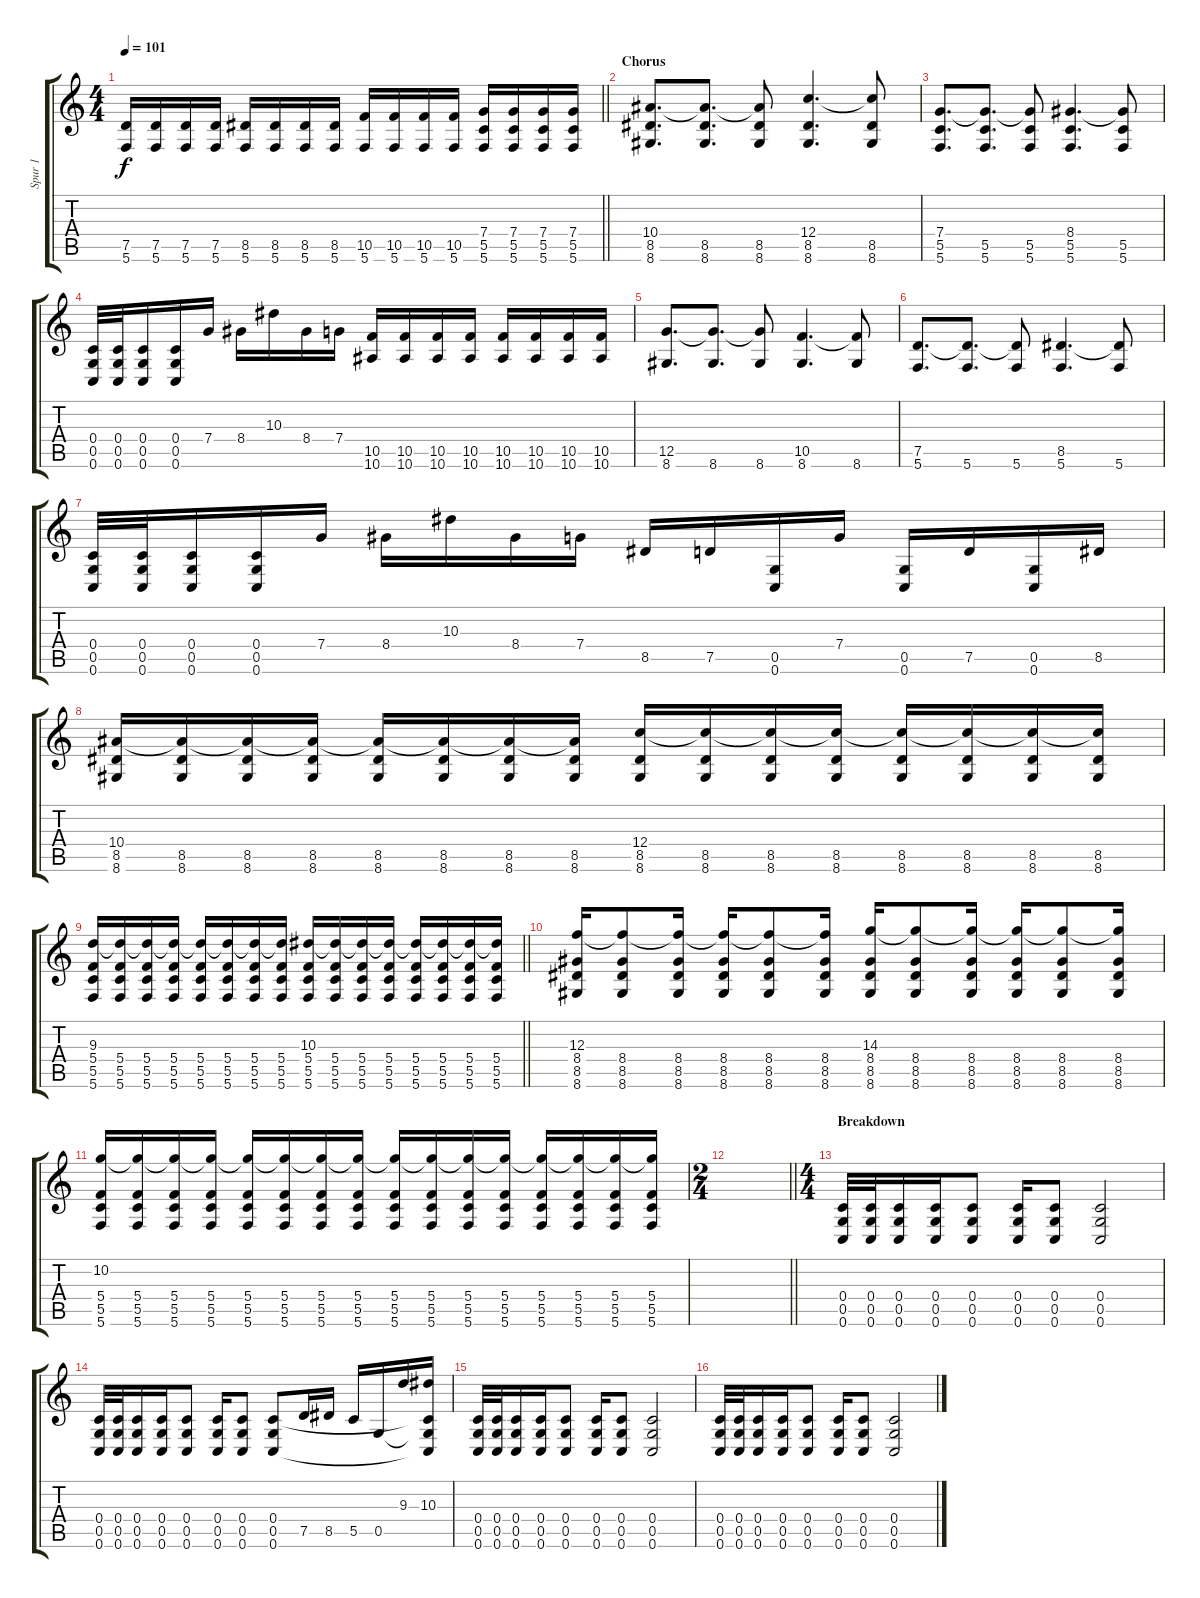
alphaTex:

\track ("Spur 1" "Spur 1") {instrument distortionguitar}
\staff {score tabs}
\tuning (D4 A3 F3 C3 G2 C2) {hide}
\ts (4 4)
\tempo 101
\clef g2
\barLineRight lightlight
\ks c
(7.5 5.6).16{dy f} (7.5 5.6).16 (7.5 5.6).16 (7.5 5.6).16 (8.5 5.6).16 (8.5 5.6).16 (8.5 5.6).16 (8.5 5.6).16 (10.5 5.6).16 (10.5 5.6).16 (10.5 5.6).16 (10.5 5.6).16 (7.4 5.5 5.6).16 (7.4 5.5 5.6).16 (7.4 5.5 5.6).16 (7.4 5.5 5.6).16 |
\section ("" "Chorus")
(10.4 8.5 8.6).8{d} (10.4{t} 8.5 8.6).8{d} (10.4{t} 8.5 8.6).8 (12.4 8.5 8.6).4{d} (12.4{t} 8.5 8.6).8 |
(7.4 5.5 5.6).8{d} (7.4{t} 5.5 5.6).8{d} (7.4{t} 5.5 5.6).8 (8.4 5.5 5.6).4{d} (8.4{t} 5.5 5.6).8 |
(0.4 0.5 0.6).32 (0.4 0.5 0.6).32 (0.4 0.5 0.6).16 (0.4 0.5 0.6).16 7.4.16 8.4.16 10.3.16 8.4.16 7.4.16 (10.5 10.6).16 (10.5 10.6).16 (10.5 10.6).16 (10.5 10.6).16 (10.5 10.6).16 (10.5 10.6).16 (10.5 10.6).16 (10.5 10.6).16 |
(12.5 8.6).8{d} (12.5{t} 8.6).8{d} (12.5{t} 8.6).8 (10.5 8.6).4{d} (10.5{t} 8.6).8 |
(7.5 5.6).8{d} (7.5{t} 5.6).8{d} (7.5{t} 5.6).8 (8.5 5.6).4{d} (8.5{t} 5.6).8 |
(0.4 0.5 0.6).32 (0.4 0.5 0.6).32 (0.4 0.5 0.6).16 (0.4 0.5 0.6).16 7.4.16 8.4.16 10.3.16 8.4.16 7.4.16 8.5.16 7.5.16 (0.5 0.6).16 7.4.16 (0.5 0.6).16 7.5.16 (0.5 0.6).16 8.5.16 |
(10.4 8.5 8.6).16 (10.4{t} 8.5 8.6).16 (10.4{t} 8.5 8.6).16 (10.4{t} 8.5 8.6).16 (10.4{t} 8.5 8.6).16 (10.4{t} 8.5 8.6).16 (10.4{t} 8.5 8.6).16 (10.4{t} 8.5 8.6).16 (12.4 8.5 8.6).16 (12.4{t} 8.5 8.6).16 (12.4{t} 8.5 8.6).16 (12.4{t} 8.5 8.6).16 (12.4{t} 8.5 8.6).16 (12.4{t} 8.5 8.6).16 (12.4{t} 8.5 8.6).16 (12.4{t} 8.5 8.6).16 |
\barLineRight lightlight
(9.3 5.4 5.5 5.6).16 (9.3{t} 5.4 5.5 5.6).16 (9.3{t} 5.4 5.5 5.6).16 (9.3{t} 5.4 5.5 5.6).16 (9.3{t} 5.4 5.5 5.6).16 (9.3{t} 5.4 5.5 5.6).16 (9.3{t} 5.4 5.5 5.6).16 (9.3{t} 5.4 5.5 5.6).16 (10.3 5.4 5.5 5.6).16 (10.3{t} 5.4 5.5 5.6).16 (10.3{t} 5.4 5.5 5.6).16 (10.3{t} 5.4 5.5 5.6).16 (10.3{t} 5.4 5.5 5.6).16 (10.3{t} 5.4 5.5 5.6).16 (10.3{t} 5.4 5.5 5.6).16 (10.3{t} 5.4 5.5 5.6).16 |
(12.3 8.4 8.5 8.6).16 (12.3{t} 8.4 8.5 8.6).8 (12.3{t} 8.4 8.5 8.6).16 (12.3{t} 8.4 8.5 8.6).16 (12.3{t} 8.4 8.5 8.6).8 (12.3{t} 8.4 8.5 8.6).16 (14.3 8.4 8.5 8.6).16 (14.3{t} 8.4 8.5 8.6).8 (14.3{t} 8.4 8.5 8.6).16 (14.3{t} 8.4 8.5 8.6).16 (14.3{t} 8.4 8.5 8.6).8 (14.3{t} 8.4 8.5 8.6).16 |
(10.2 5.4 5.5 5.6).16 (10.2{t} 5.4 5.5 5.6).16 (10.2{t} 5.4 5.5 5.6).16 (10.2{t} 5.4 5.5 5.6).16 (10.2{t} 5.4 5.5 5.6).16 (10.2{t} 5.4 5.5 5.6).16 (10.2{t} 5.4 5.5 5.6).16 (10.2{t} 5.4 5.5 5.6).16 (10.2{t} 5.4 5.5 5.6).16 (10.2{t} 5.4 5.5 5.6).16 (10.2{t} 5.4 5.5 5.6).16 (10.2{t} 5.4 5.5 5.6).16 (10.2{t} 5.4 5.5 5.6).16 (10.2{t} 5.4 5.5 5.6).16 (10.2{t} 5.4 5.5 5.6).16 (10.2{t} 5.4 5.5 5.6).16 |
\ts (2 4)
\barLineRight lightlight
|
\ts (4 4)
\section ("" "Breakdown")
(0.4 0.5 0.6).32 (0.4 0.5 0.6).32 (0.4 0.5 0.6).16 (0.4 0.5 0.6).16 (0.4 0.5 0.6).8 (0.4 0.5 0.6).16 (0.4 0.5 0.6).8 (0.4 0.5 0.6).2 |
(0.4 0.5 0.6).32 (0.4 0.5 0.6).32 (0.4 0.5 0.6).16 (0.4 0.5 0.6).16 (0.4 0.5 0.6).8 (0.4 0.5 0.6).16 (0.4 0.5 0.6).8 (0.4 0.5 0.6).8 7.5.16 8.5.16 5.5.16 0.5.16 9.3.16 (10.3 0.4{t} 0.5{t} 0.6{t}).16 |
(0.4 0.5 0.6).32 (0.4 0.5 0.6).32 (0.4 0.5 0.6).16 (0.4 0.5 0.6).16 (0.4 0.5 0.6).8 (0.4 0.5 0.6).16 (0.4 0.5 0.6).8 (0.4 0.5 0.6).2 |
(0.4 0.5 0.6).32 (0.4 0.5 0.6).32 (0.4 0.5 0.6).16 (0.4 0.5 0.6).16 (0.4 0.5 0.6).8 (0.4 0.5 0.6).16 (0.4 0.5 0.6).8 (0.4 0.5 0.6).2
